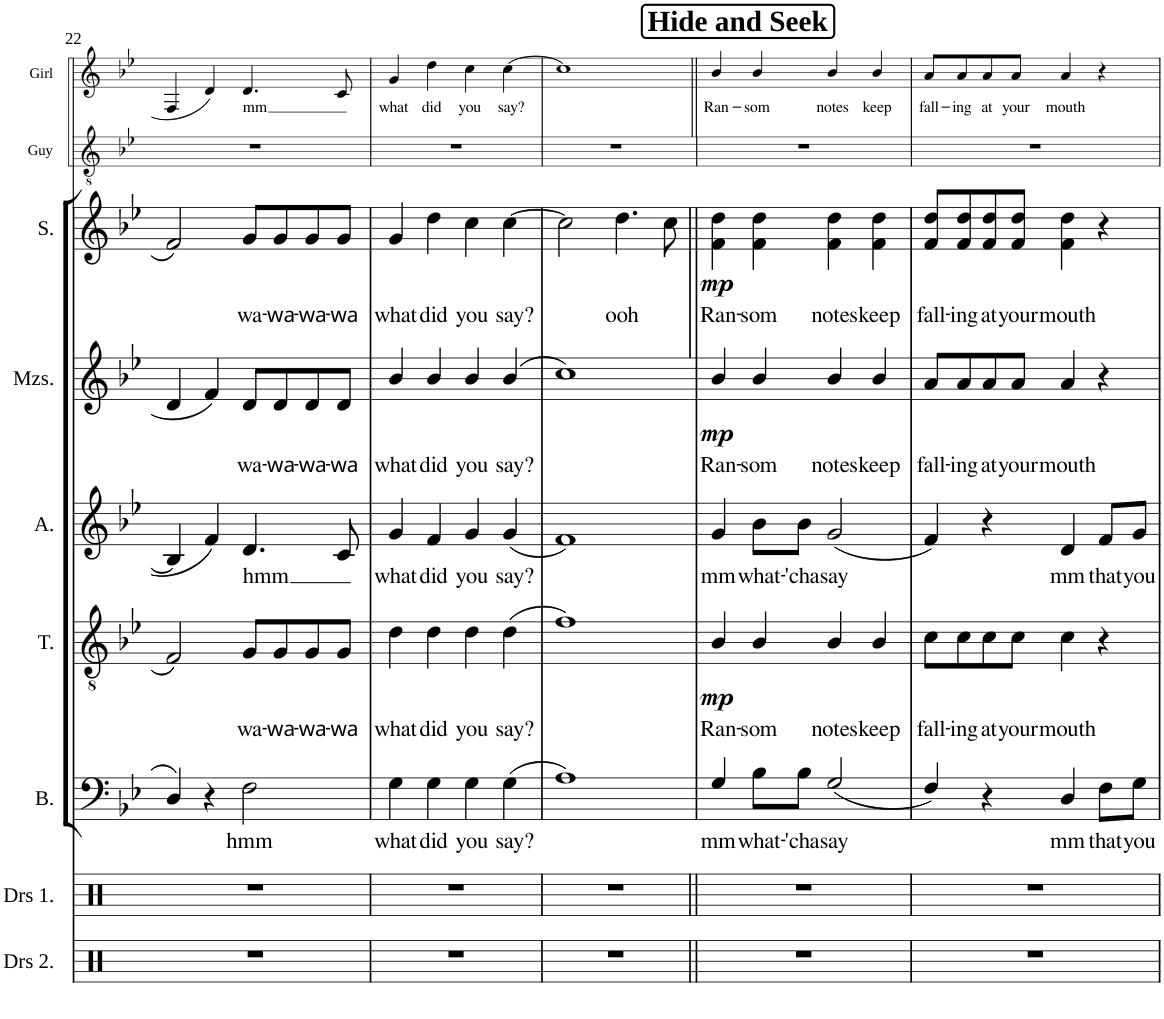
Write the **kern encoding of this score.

**kern	**kern	**kern	**text	**kern	**text	**dynam	**kern	**text	**kern	**text	**dynam	**kern	**text	**dynam	**kern	**kern	**text
*part9	*part8	*part7	*part7	*part6	*part6	*part6	*part5	*part5	*part4	*part4	*part4	*part3	*part3	*part3	*part2	*part1	*part1
*staff9	*staff8	*staff7	*staff7	*staff6	*staff6	*staff6	*staff5	*staff5	*staff4	*staff4	*staff4	*staff3	*staff3	*staff3	*staff2	*staff1	*staff1
*I"Drumset Layer 2	*I"Drumset Layer 1	*I"Bass	*	*I"Tenor	*	*	*I"Alto	*	*I"Mezzo-soprano	*	*	*I"Soprano	*	*	*I"Guy	*I"Girl	*
*I'Drs 2.	*I'Drs 1.	*I'B.	*	*I'T.	*	*	*I'A.	*	*I'Mzs.	*	*	*I'S.	*	*	*I'Guy	*I'Girl	*
!!LO:PB:g=z
*clefX	*clefX	*clefF4	*	*clefGv2	*	*	*clefG2	*	*clefG2	*	*	*clefG2	*	*	*clefGv2	*clefG2	*
*k[]	*k[]	*k[b-e-]	*	*k[b-e-]	*	*	*k[b-e-]	*	*k[b-e-]	*	*	*k[b-e-]	*	*	*k[b-e-]	*k[b-e-]	*
*M2/2	*M2/2	*M2/2	*	*M2/2	*	*	*M2/2	*	*M2/2	*	*	*M2/2	*	*	*M2/2	*M2/2	*
*met(c|)	*met(c|)	*met(c|)	*	*met(c|)	*	*	*met(c|)	*	*met(c|)	*	*	*met(c|)	*	*	*met(c|)	*met(c|)	*
=22	=22	=22	=22	=22	=22	=22	=22	=22	=22	=22	=22	=22	=22	=22	=22	=22	=22
1r	1r	4D/	.	2F/	.	.	4B-/]	.	4d/	.	.	2f/	.	.	1r	4F/	.
.	.	4r	.	.	.	.	4f/	.	4f/	.	.	.	.	.	.	4d/	.
!	!	!	!LO:LY:b	!	!LO:LY:b	!	!	!LO:LY:b	!	!LO:LY:b	!	!	!LO:LY:b	!	!	!	!LO:LY:b
.	.	2F\	hmm	8G/L	wa-	.	4.d/	hmm	8d/L	wa-	.	8g/L	wa-	.	.	4.d/	mm
!	!	!	!	!	!LO:LY:b	!	!	!	!	!LO:LY:b	!	!	!LO:LY:b	!	!	!	!
.	.	.	.	8G/	-wa-	.	.	.	8d/	-wa-	.	8g/	-wa-	.	.	.	.
!	!	!	!	!	!LO:LY:b	!	!	!	!	!LO:LY:b	!	!	!LO:LY:b	!	!	!	!
.	.	.	.	8G/	-wa-	.	.	.	8d/	-wa-	.	8g/	-wa-	.	.	.	.
!	!	!	!	!	!LO:LY:b	!	!	!	!	!LO:LY:b	!	!	!LO:LY:b	!	!	!	!
.	.	.	.	8G/J	-wa	.	8c/	.	8d/J	-wa	.	8g/J	-wa	.	.	8c/	.
=23	=23	=23	=23	=23	=23	=23	=23	=23	=23	=23	=23	=23	=23	=23	=23	=23	=23
!	!	!	!LO:LY:b	!	!LO:LY:b	!	!	!LO:LY:b	!	!LO:LY:b	!	!	!LO:LY:b	!	!	!	!LO:LY:b
1r	1r	4G\	what	4d\	what	.	4g/	what	4b-/	what	.	4g/	what	.	1r	4g/	what
!	!	!	!LO:LY:b	!	!LO:LY:b	!	!	!LO:LY:b	!	!LO:LY:b	!	!	!LO:LY:b	!	!	!	!LO:LY:b
.	.	4G\	did	4d\	did	.	4f/	did	4b-/	did	.	4dd\	did	.	.	4dd\	did
!	!	!	!LO:LY:b	!	!LO:LY:b	!	!	!LO:LY:b	!	!LO:LY:b	!	!	!LO:LY:b	!	!	!	!LO:LY:b
.	.	4G\	you	4d\	you	.	4g/	you	4b-/	you	.	4cc\	you	.	.	4cc\	you
!	!	!	!LO:LY:b	!	!LO:LY:b	!	!	!LO:LY:b	!	!LO:LY:b	!	!	!LO:LY:b	!	!	!	!LO:LY:b
.	.	(4G\	say?	(4d\	say?	.	(4g/	say?	(4b-/	say?	.	[4cc\	say?	.	.	[4cc\	say?
=24	=24	=24	=24	=24	=24	=24	=24	=24	=24	=24	=24	=24	=24	=24	=24	=24	=24
1r	1r	1A)	.	1f)	.	.	1f)	.	1cc)	.	.	2cc\]	.	.	1r	1cc]	.
!	!	!	!	!	!	!	!	!	!	!	!	!	!LO:LY:b	!	!	!	!
.	.	.	.	.	.	.	.	.	.	.	.	4.dd\	ooh	.	.	.	.
.	.	.	.	.	.	.	.	.	.	.	.	8cc\	.	.	.	.	.
!!LO:REH:place=s1:a:B:cj:fs=14:t=Hide and Seek
=25||	=25||	=25||	=25||	=25||	=25||	=25||	=25||	=25||	=25||	=25||	=25||	=25||	=25||	=25||	=25||	=25||	=25||
!	!	!	!LO:LY:b	!	!LO:LY:b	!LO:DY:b	!	!LO:LY:b	!	!LO:LY:b	!LO:DY:b	!	!LO:LY:b	!LO:DY:b	!	!	!LO:LY:b
1r	1r	4G/	mm	4B-/	Ran-	mp	4g/	mm	4b-/	Ran-	mp	4f\ 4dd\	Ran-	mp	1r	4b-/	Ran-
!	!	!	!LO:LY:b	!	!LO:LY:b	!	!	!LO:LY:b	!	!LO:LY:b	!	!	!LO:LY:b	!	!	!	!LO:LY:b
.	.	8B-\L	what-	4B-/	-som	.	8b-\L	what-	4b-/	-som	.	4f\ 4dd\	-som	.	.	4b-/	-som
!	!	!	!LO:LY:b	!	!	!	!	!LO:LY:b	!	!	!	!	!	!	!	!	!
.	.	8B-\J	-'cha	.	.	.	8b-\J	-'cha	.	.	.	.	.	.	.	.	.
!	!	!	!LO:LY:b	!	!LO:LY:b	!	!	!LO:LY:b	!	!LO:LY:b	!	!	!LO:LY:b	!	!	!	!LO:LY:b
.	.	(2G/	say	4B-/	notes	.	(2g/	say	4b-/	notes	.	4f\ 4dd\	notes	.	.	4b-/	notes
!	!	!	!	!	!LO:LY:b	!	!	!	!	!LO:LY:b	!	!	!LO:LY:b	!	!	!	!LO:LY:b
.	.	.	.	4B-/	keep	.	.	.	4b-/	keep	.	4f\ 4dd\	keep	.	.	4b-/	keep
=26	=26	=26	=26	=26	=26	=26	=26	=26	=26	=26	=26	=26	=26	=26	=26	=26	=26
!	!	!	!	!	!LO:LY:b	!	!	!	!	!LO:LY:b	!	!	!LO:LY:b	!	!	!	!LO:LY:b
1r	1r	4F/)	.	8c\L	fall-	.	4f/)	.	8a/L	fall-	.	8f/ 8dd/L	fall-	.	1r	8a/L	fall-
!	!	!	!	!	!LO:LY:b	!	!	!	!	!LO:LY:b	!	!	!LO:LY:b	!	!	!	!LO:LY:b
.	.	.	.	8c\	-ing	.	.	.	8a/	-ing	.	8f/ 8dd/	-ing	.	.	8a/	-ing
!	!	!	!	!	!LO:LY:b	!	!	!	!	!LO:LY:b	!	!	!LO:LY:b	!	!	!	!LO:LY:b
.	.	4r	.	8c\	at	.	4r	.	8a/	at	.	8f/ 8dd/	at	.	.	8a/	at
!	!	!	!	!	!LO:LY:b	!	!	!	!	!LO:LY:b	!	!	!LO:LY:b	!	!	!	!LO:LY:b
.	.	.	.	8c\J	your	.	.	.	8a/J	your	.	8f/ 8dd/J	your	.	.	8a/J	your
!	!	!	!LO:LY:b	!	!LO:LY:b	!	!	!LO:LY:b	!	!LO:LY:b	!	!	!LO:LY:b	!	!	!	!LO:LY:b
.	.	4D/	mm	4c\	mouth	.	4d/	mm	4a/	mouth	.	4f\ 4dd\	mouth	.	.	4a/	mouth
!	!	!	!LO:LY:b	!	!	!	!	!LO:LY:b	!	!	!	!	!	!	!	!	!
.	.	8F\L	that	4r	.	.	8f/L	that	4r	.	.	4r	.	.	.	4r	.
!	!	!	!LO:LY:b	!	!	!	!	!LO:LY:b	!	!	!	!	!	!	!	!	!
.	.	8G\J	you	.	.	.	8g/J	you	.	.	.	.	.	.	.	.	.
=	=	=	=	=	=	=	=	=	=	=	=	=	=	=	=	=	=
*-	*-	*-	*-	*-	*-	*-	*-	*-	*-	*-	*-	*-	*-	*-	*-	*-	*-
